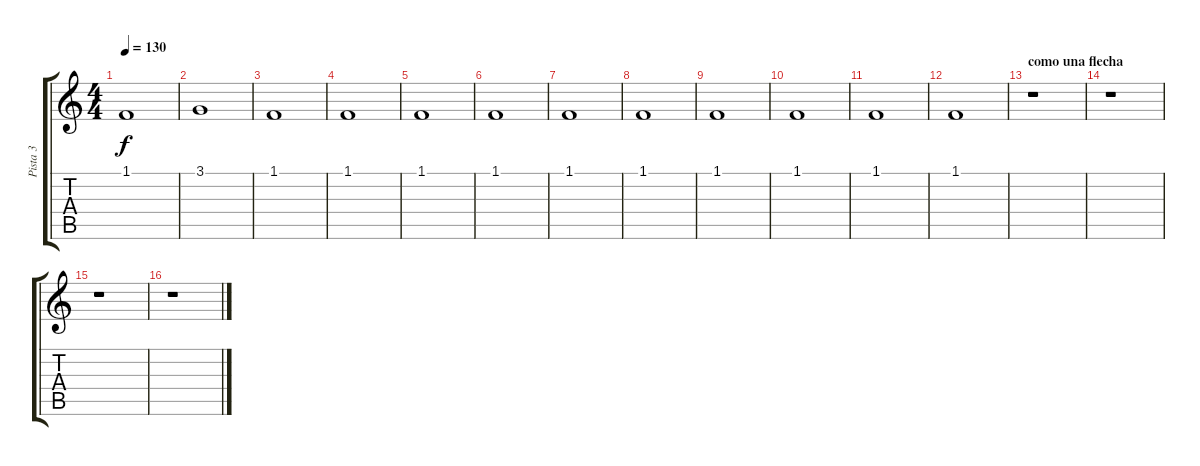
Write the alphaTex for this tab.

\track ("Pista 3" "Pista 3") {instrument birdtweet}
\staff {score tabs}
\tuning (E4 B3 G3 D3 A2 E2) {hide}
\ts (4 4)
\tempo 130
\clef g2
\ks c
1.1.1{dy f instrument birdtweet} |
3.1.1{balance 16} |
1.1.1 |
1.1.1{balance 0} |
1.1.1{balance 8} |
1.1.1 |
1.1.1 |
1.1.1 |
1.1.1 |
1.1.1 |
1.1.1 |
1.1.1 |
\section ("" "como una flecha")
r.1 |
r.1 |
r.1 |
r.1
